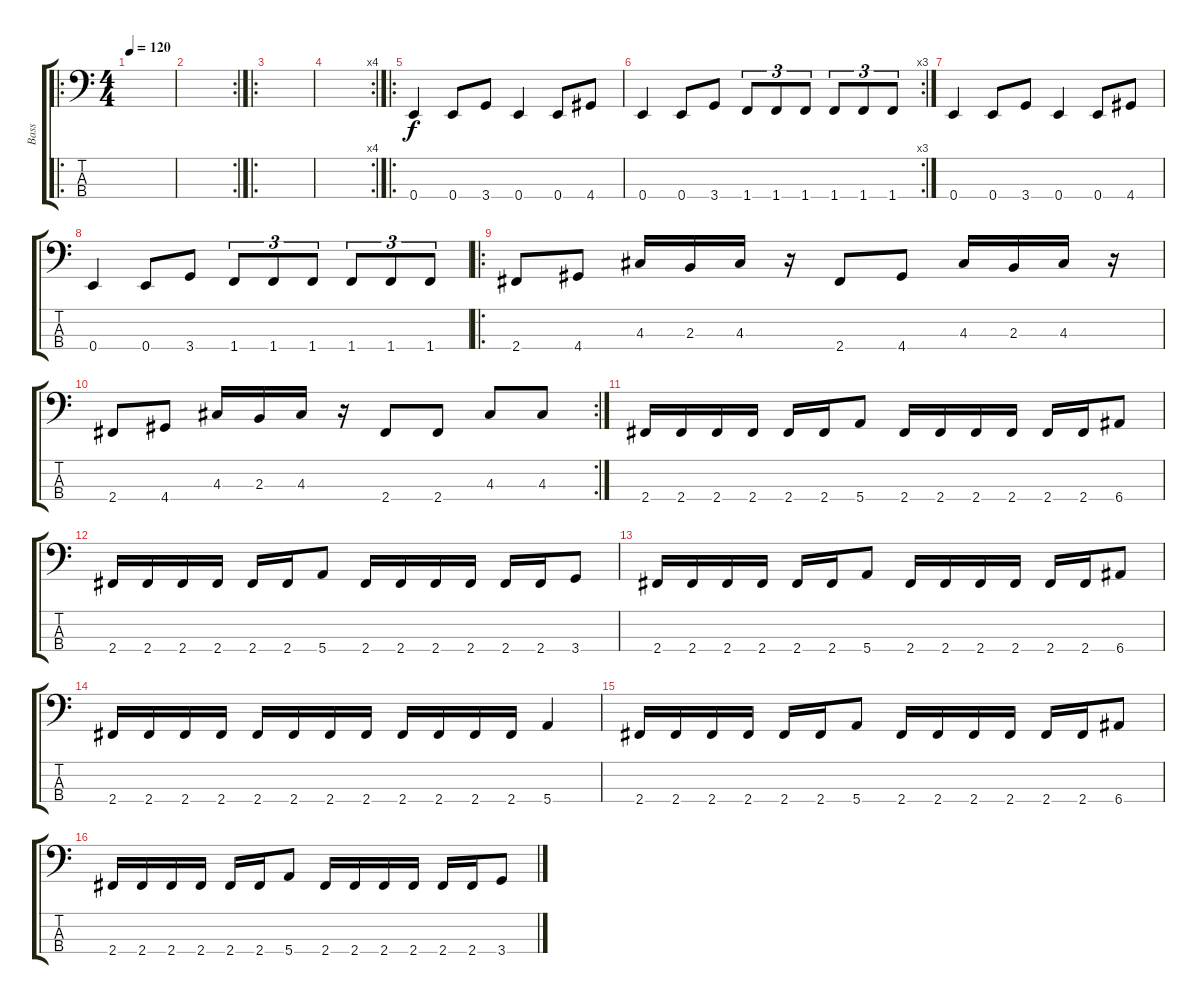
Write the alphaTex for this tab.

\track ("Bass" "Bass") {instrument electricbassfinger}
\staff {score tabs}
\tuning (G2 D2 A1 E1) {hide}
\ro
\ts (4 4)
\tempo 120
\clef f4
\ks c
|
\rc 2
|
\ro
|
\rc 4
|
\ro
0.4.4 0.4.8 3.4.8 0.4.4 0.4.8 4.4.8 |
\rc 3
0.4.4 0.4.8 3.4.8 1.4.8{tu (3 2)} 1.4.8{tu (3 2)} 1.4.8{tu (3 2)} 1.4.8{tu (3 2)} 1.4.8{tu (3 2)} 1.4.8{tu (3 2)} |
0.4.4 0.4.8 3.4.8 0.4.4 0.4.8 4.4.8 |
0.4.4 0.4.8 3.4.8 1.4.8{tu (3 2)} 1.4.8{tu (3 2)} 1.4.8{tu (3 2)} 1.4.8{tu (3 2)} 1.4.8{tu (3 2)} 1.4.8{tu (3 2)} |
\ro
2.4.8 4.4.8 4.3.16 2.3.16 4.3.16 r.16 2.4.8 4.4.8 4.3.16 2.3.16 4.3.16 r.16 |
\rc 2
2.4.8 4.4.8 4.3.16 2.3.16 4.3.16 r.16 2.4.8 2.4.8 4.3.8 4.3.8 |
2.4.16 2.4.16 2.4.16 2.4.16 2.4.16 2.4.16 5.4.8 2.4.16 2.4.16 2.4.16 2.4.16 2.4.16 2.4.16 6.4.8 |
2.4.16 2.4.16 2.4.16 2.4.16 2.4.16 2.4.16 5.4.8 2.4.16 2.4.16 2.4.16 2.4.16 2.4.16 2.4.16 3.4.8 |
2.4.16 2.4.16 2.4.16 2.4.16 2.4.16 2.4.16 5.4.8 2.4.16 2.4.16 2.4.16 2.4.16 2.4.16 2.4.16 6.4.8 |
2.4.16 2.4.16 2.4.16 2.4.16 2.4.16 2.4.16 2.4.16 2.4.16 2.4.16 2.4.16 2.4.16 2.4.16 5.4.4 |
2.4.16 2.4.16 2.4.16 2.4.16 2.4.16 2.4.16 5.4.8 2.4.16 2.4.16 2.4.16 2.4.16 2.4.16 2.4.16 6.4.8 |
2.4.16 2.4.16 2.4.16 2.4.16 2.4.16 2.4.16 5.4.8 2.4.16 2.4.16 2.4.16 2.4.16 2.4.16 2.4.16 3.4.8
